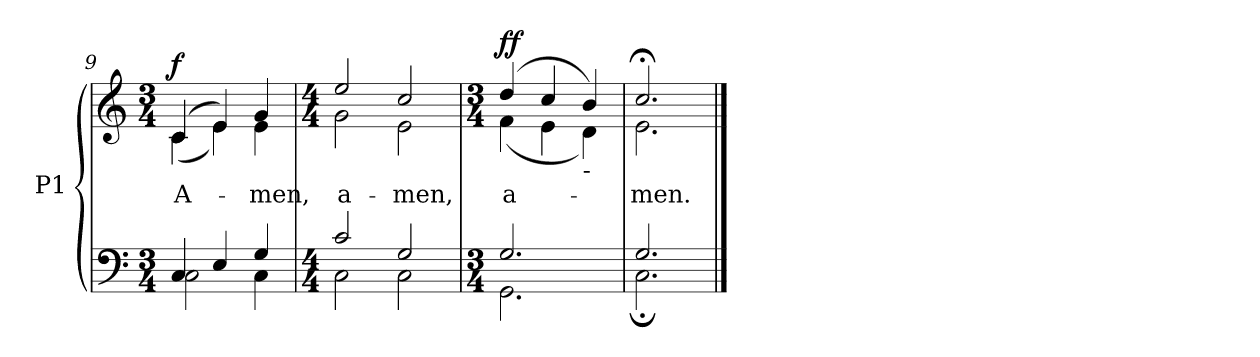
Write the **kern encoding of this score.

**kern	**kern	**text	**dynam
*part1	*part1	*part1	*part1
*staff2	*staff1	*staff1	*staff1/2
*I"P1	*	*	*
!!LO:LB:g=z
*clefF4	*clefG2	*	*
*k[]	*k[]	*	*
*C:	*C:	*	*
*M3/4	*M3/4	*	*
=9	=9	=9	=9
*^	*	*	*
!	!	!	!LO:LY:b:color=#000000	!
*	*	*^	*	*
4Ci/	2Ci\	(4ci/	(4ci\	A-	f
4Ei/	.	4ei/)	4ei\)	.	.
!	!	!	!	!LO:LY:b:color=#000000	!
4Gi/	4Ci\	4gi/	4ei\	-men,	.
=10	=10	=10	=10	=10	=10
*M4/4	*	*M4/4	*	*	*
!	!	!	!	!LO:LY:b:color=#000000	!
2ci/	2Ci\	2eei/	2gi\	a-	.
!	!	!	!	!LO:LY:b:color=#000000	!
2Gi/	2Ci\	2cci/	2ei\	-men,	.
=11	=11	=11	=11	=11	=11
*M3/4	*	*M3/4	*	*	*
!	!	!	!	!LO:LY:b:color=#000000	!
2.Gi/	2.GGi\	(4ddi/	(4fi\	a-	ff
.	.	4cci/	4ei\	.	.
!	!	!LO:TX:b:t=-	!	!	!
.	.	4bi/)	4di\)	.	.
=12	=12	=12	=12	=12	=12
!	!	!	!	!LO:LY:b:color=#000000	!
2.Gi/	2.C;i\	2.cc;i/	2.ei\	-men.	.
*v	*v	*	*	*	*
*	*v	*v	*	*
==	==	==	==
*-	*-	*-	*-
